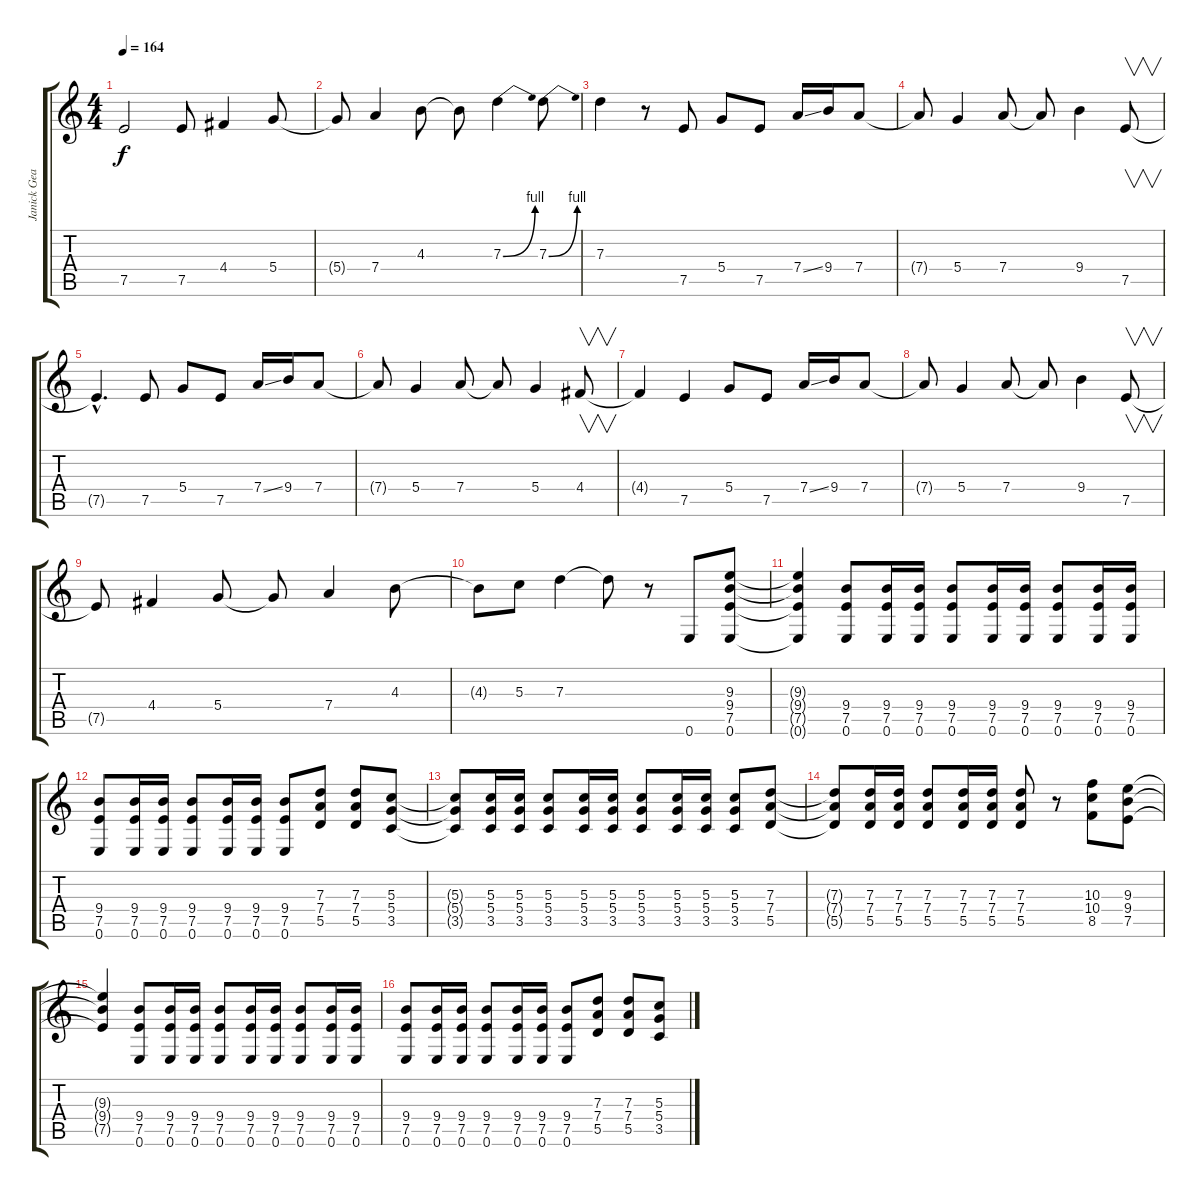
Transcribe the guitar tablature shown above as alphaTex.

\track ("Janick Gears (Guitar 1)" "Janick Gea") {instrument distortionguitar}
\staff {score tabs}
\tuning (E4 B3 G3 D3 A2 E2) {hide}
\ts (4 4)
\tempo 164
\clef g2
\ks c
7.5{t}.2{dy f} 7.5.8 4.4.4 5.4.8 |
5.4{t}.8 7.4.4 4.3.8 4.3{t}.8 7.3{be (bend 0 0 60 4)}.4 7.3{be (bend 0 0 60 4)}.8 |
7.3.4 r.8 7.5.8 5.4.8 7.5.8 7.4{ss}.16 9.4.16 7.4.8 |
7.4{t}.8 5.4.4 7.4.8 7.4{t}.8 9.4.4 7.5.8{v} |
7.5{hac t}.4{d} 7.5.8 5.4.8 7.5.8 7.4{ss}.16 9.4.16 7.4.8 |
7.4{t}.8 5.4.4 7.4.8 7.4{t}.8 5.4.4 4.4.8{v} |
4.4{t}.4 7.5.4 5.4.8 7.5.8 7.4{ss}.16 9.4.16 7.4.8 |
7.4{t}.8 5.4.4 7.4.8 7.4{t}.8 9.4.4 7.5.8{v} |
7.5{t}.8 4.4.4 5.4.8 5.4{t}.8 7.4.4 4.3.8 |
4.3{t}.8 5.3.8 7.3.4 7.3{t}.8 r.8 0.6.8 (9.3 9.4 7.5 0.6).8 |
(9.3{t} 9.4{t} 7.5{t} 0.6{t}).4 (9.4 7.5 0.6).8 (9.4 7.5 0.6).16 (9.4 7.5 0.6).16 (9.4 7.5 0.6).8 (9.4 7.5 0.6).16 (9.4 7.5 0.6).16 (9.4 7.5 0.6).8 (9.4 7.5 0.6).16 (9.4 7.5 0.6).16 |
(9.4 7.5 0.6).8 (9.4 7.5 0.6).16 (9.4 7.5 0.6).16 (9.4 7.5 0.6).8 (9.4 7.5 0.6).16 (9.4 7.5 0.6).16 (9.4 7.5 0.6).8 (7.3 7.4 5.5).8 (7.3 7.4 5.5).8 (5.3 5.4 3.5).8 |
(5.3{t} 5.4{t} 3.5{t}).8 (5.3 5.4 3.5).16 (5.3 5.4 3.5).16 (5.3 5.4 3.5).8 (5.3 5.4 3.5).16 (5.3 5.4 3.5).16 (5.3 5.4 3.5).8 (5.3 5.4 3.5).16 (5.3 5.4 3.5).16 (5.3 5.4 3.5).8 (7.3 7.4 5.5).8 |
(7.3{t} 7.4{t} 5.5{t}).8 (7.3 7.4 5.5).16 (7.3 7.4 5.5).16 (7.3 7.4 5.5).8 (7.3 7.4 5.5).16 (7.3 7.4 5.5).16 (7.3 7.4 5.5).8 r.8 (10.3 10.4 8.5).8 (9.3 9.4 7.5).8 |
(9.3{t} 9.4{t} 7.5{t}).4 (9.4 7.5 0.6).8 (9.4 7.5 0.6).16 (9.4 7.5 0.6).16 (9.4 7.5 0.6).8 (9.4 7.5 0.6).16 (9.4 7.5 0.6).16 (9.4 7.5 0.6).8 (9.4 7.5 0.6).16 (9.4 7.5 0.6).16 |
(9.4 7.5 0.6).8 (9.4 7.5 0.6).16 (9.4 7.5 0.6).16 (9.4 7.5 0.6).8 (9.4 7.5 0.6).16 (9.4 7.5 0.6).16 (9.4 7.5 0.6).8 (7.3 7.4 5.5).8 (7.3 7.4 5.5).8 (5.3 5.4 3.5).8
